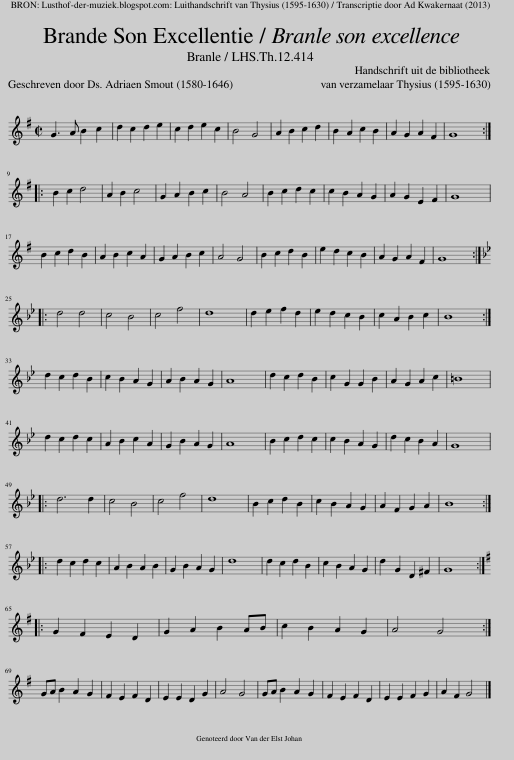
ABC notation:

X:1
L:1/8
Q:1/4=220
M:2/2
I:linebreak $
K:G
U:s=!stemless!
V:1 treble
V:1
 G3 A B2 c2 | d2 c2 d2 e2 | c2 d2 e2 c2 | B4 G4 | A2 B2 c2 d2 | %5
 B2 A2 c2 B2 | A2 G2 A2 F2 | sG8 ::$ B2 c2 d4 | A2 B2 c4 | %10
 G2 A2 B2 c2 | B4 A4 | B2 c2 d2 c2 | c2 B2 A2 G2 | A2 G2 E2 F2 | %15
 sG8 |$ B2 c2 d2 B2 | A2 B2 c2 A2 | G2 A2 B2 c2 | A4 G4 | %20
 B2 c2 d2 B2 | e2 d2 c2 B2 | A2 G2 A2 F2 | sG8 ::$[K:Bb] d4 d4 | %25
 c4 B4 | c4 f4 | sd8 | d2 e2 f2 d2 | e2 d2 c2 B2 | %30
 c2 A2 B2 c2 | sB8 :|$ d2 c2 d2 B2 | c2 B2 A2 G2 | A2 B2 A2 G2 | %35
 sA8 | d2 c2 d2 B2 | c2 G2 G2 B2 | A2 G2 A2 c2 | s=B8 |$ %40
 d2 c2 d2 c2 | A2 B2 c2 A2 | G2 B2 A2 G2 | sA8 | B2 c2 d2 c2 | %45
 c2 B2 A2 G2 | d2 c2 B2 A2 | sG8 |:$ d6 d2 | c4 B4 | %50
 c4 f4 | sd8 | B2 c2 d2 B2 | c2 B2 A2 G2 | A2 F2 G2 A2 | %55
 sB8 ::$ d2 c2 d2 c2 | A2 B2 A2 B2 | G2 B2 A2 G2 | sd8 | %60
 d2 c2 d2 B2 | c2 B2 A2 G2 | d2 G2 D2 ^F2 | sG8 ::$[K:G] G2 F2 E2 D2 | %65
 G2 A2 B2 AB | c2 B2 A2 G2 | A4 G4 :|$ GA B2 A2 G2 | F2 E2 F2 D2 | %70
 E2 E2 D2 G2 | A4 G4 | GA B2 A2 G2 | F2 E2 F2 D2 | E2 E2 F2 G2 | %75
 A2 F2 G4 |] %76
